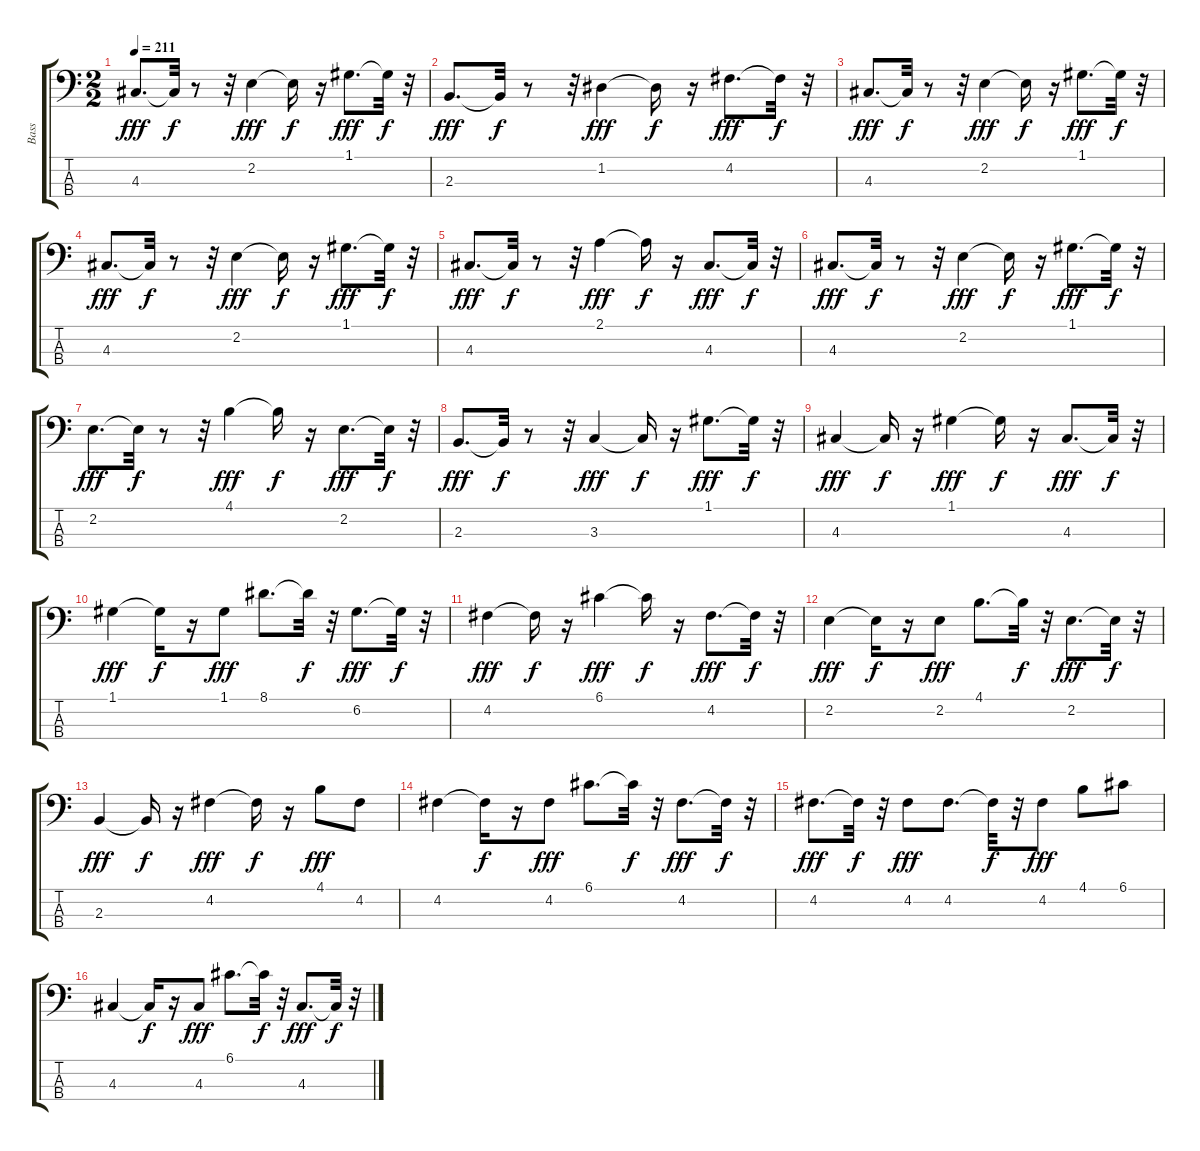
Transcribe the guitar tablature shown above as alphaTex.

\track ("Bass" "Bass") {instrument fretlessbass}
\staff {score tabs}
\tuning (G2 D2 A1 E1) {hide}
\ts (2 2)
\tempo 211
\clef f4
\ks c
4.3.8{d dy fff} 4.3{t}.32{dy f} r.8 r.32 2.2.4{dy fff} 2.2{t}.16{dy f} r.16 1.1.8{d dy fff} 1.1{t}.32{dy f} r.32 |
2.3.8{d dy fff} 2.3{t}.32{dy f} r.8 r.32 1.2.4{dy fff} 1.2{t}.16{dy f} r.16 4.2.8{d dy fff} 4.2{t}.32{dy f} r.32 |
4.3.8{d dy fff} 4.3{t}.32{dy f} r.8 r.32 2.2.4{dy fff} 2.2{t}.16{dy f} r.16 1.1.8{d dy fff} 1.1{t}.32{dy f} r.32 |
4.3.8{d dy fff} 4.3{t}.32{dy f} r.8 r.32 2.2.4{dy fff} 2.2{t}.16{dy f} r.16 1.1.8{d dy fff} 1.1{t}.32{dy f} r.32 |
4.3.8{d dy fff} 4.3{t}.32{dy f} r.8 r.32 2.1.4{dy fff} 2.1{t}.16{dy f} r.16 4.3.8{d dy fff} 4.3{t}.32{dy f} r.32 |
4.3.8{d dy fff} 4.3{t}.32{dy f} r.8 r.32 2.2.4{dy fff} 2.2{t}.16{dy f} r.16 1.1.8{d dy fff} 1.1{t}.32{dy f} r.32 |
2.2.8{d dy fff} 2.2{t}.32{dy f} r.8 r.32 4.1.4{dy fff} 4.1{t}.16{dy f} r.16 2.2.8{d dy fff} 2.2{t}.32{dy f} r.32 |
2.3.8{d dy fff} 2.3{t}.32{dy f} r.8 r.32 3.3.4{dy fff} 3.3{t}.16{dy f} r.16 1.1.8{d dy fff} 1.1{t}.32{dy f} r.32 |
4.3.4{dy fff} 4.3{t}.16{dy f} r.16 1.1.4{dy fff} 1.1{t}.16{dy f} r.16 4.3.8{d dy fff} 4.3{t}.32{dy f} r.32 |
1.1.4{dy fff} 1.1{t}.16{dy f} r.16 1.1.8{dy fff} 8.1.8{d} 8.1{t}.32{dy f} r.32 6.2.8{d dy fff} 6.2{t}.32{dy f} r.32 |
4.2.4{dy fff} 4.2{t}.16{dy f} r.16 6.1.4{dy fff} 6.1{t}.16{dy f} r.16 4.2.8{d dy fff} 4.2{t}.32{dy f} r.32 |
2.2.4{dy fff} 2.2{t}.16{dy f} r.16 2.2.8{dy fff} 4.1.8{d} 4.1{t}.32{dy f} r.32 2.2.8{d dy fff} 2.2{t}.32{dy f} r.32 |
2.3.4{dy fff} 2.3{t}.16{dy f} r.16 4.2.4{dy fff} 4.2{t}.16{dy f} r.16 4.1.8{dy fff} 4.2.8 |
4.2.4 4.2{t}.16{dy f} r.16 4.2.8{dy fff} 6.1.8{d} 6.1{t}.32{dy f} r.32 4.2.8{d dy fff} 4.2{t}.32{dy f} r.32 |
4.2.8{d dy fff} 4.2{t}.32{dy f} r.32 4.2.8{dy fff} 4.2.8{d} 4.2{t}.32{dy f} r.32 4.2.8{dy fff} 4.1.8 6.1.8 |
4.3.4 4.3{t}.16{dy f} r.16 4.3.8{dy fff} 6.1.8{d} 6.1{t}.32{dy f} r.32 4.3.8{d dy fff} 4.3{t}.32{dy f} r.32
